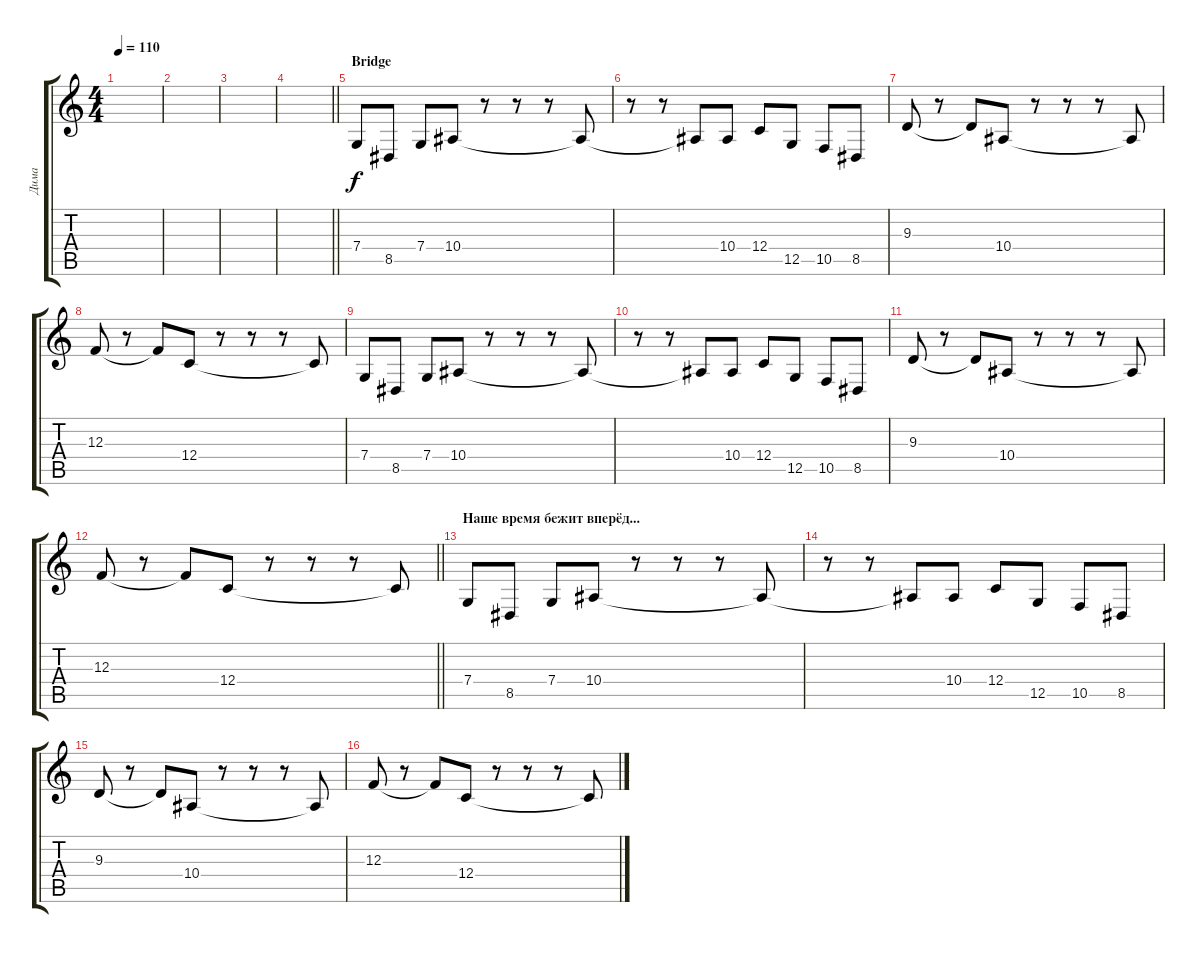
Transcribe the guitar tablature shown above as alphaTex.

\track ("Дима" "Дима") {instrument lead2sawtooth}
\staff {score tabs}
\tuning (D4 A3 F3 C3 G2 C2) {hide}
\ts (4 4)
\tempo 110
\clef g2
\ks c
|
|
|
\barLineRight lightlight
|
\section ("" "Bridge")
7.4.8{instrument brightacousticpiano} 8.5.8 7.4.8 10.4.8 r.8 r.8 r.8 10.4{t}.8 |
r.8 r.8 10.4{t}.8 10.4.8 12.4.8 12.5.8 10.5.8 8.5.8 |
9.3.8 r.8 9.3{t}.8 10.4.8 r.8 r.8 r.8 10.4{t}.8 |
12.3.8 r.8 12.3{t}.8 12.4.8 r.8 r.8 r.8 12.4{t}.8 |
7.4.8 8.5.8 7.4.8 10.4.8 r.8 r.8 r.8 10.4{t}.8 |
r.8 r.8 10.4{t}.8 10.4.8 12.4.8 12.5.8 10.5.8 8.5.8 |
9.3.8 r.8 9.3{t}.8 10.4.8 r.8 r.8 r.8 10.4{t}.8 |
\barLineRight lightlight
12.3.8 r.8 12.3{t}.8 12.4.8 r.8 r.8 r.8 12.4{t}.8 |
\section ("" "Наше время бежит вперёд...")
7.4.8{volume 8} 8.5.8 7.4.8 10.4.8 r.8 r.8 r.8 10.4{t}.8 |
r.8 r.8 10.4{t}.8 10.4.8 12.4.8 12.5.8 10.5.8 8.5.8 |
9.3.8 r.8 9.3{t}.8 10.4.8 r.8 r.8 r.8 10.4{t}.8 |
12.3.8 r.8 12.3{t}.8 12.4.8 r.8 r.8 r.8 12.4{t}.8
